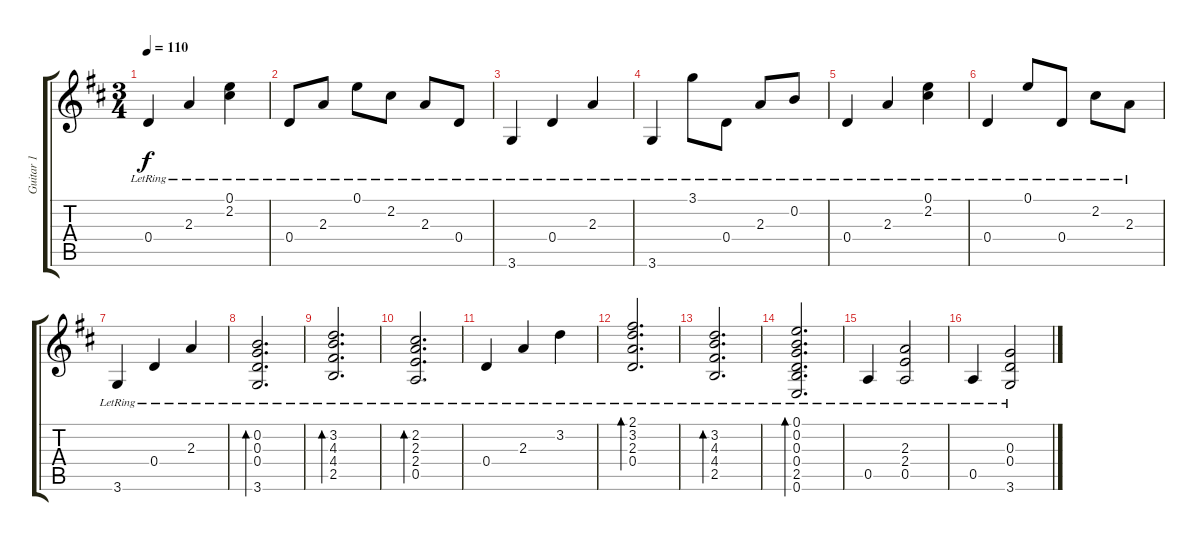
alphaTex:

\track ("Guitar 1" "Guitar 1") {instrument acousticguitarsteel}
\staff {score tabs}
\tuning (E4 B3 G3 D3 A2 E2) {hide}
\ts (3 4)
\tempo 110
\clef g2
\ks d
0.4{lr}.4{dy f} 2.3{lr}.4 (0.1{lr} 2.2{lr}).4 |
0.4{lr}.8 2.3{lr}.8 0.1{lr}.8 2.2{lr}.8 2.3{lr}.8 0.4{lr}.8 |
3.6{lr}.4 0.4{lr}.4 2.3{lr}.4 |
3.6{lr}.4 3.1{lr}.8 0.4{lr}.8 2.3{lr}.8 0.2{lr}.8 |
0.4{lr}.4 2.3{lr}.4 (0.1{lr} 2.2{lr}).4 |
0.4{lr}.4 0.1{lr}.8 0.4{lr}.8 2.2{lr}.8 2.3{lr}.8 |
3.6{lr}.4 0.4{lr}.4 2.3{lr}.4 |
(0.2{lr} 0.3{lr} 0.4{lr} 3.6{lr}).2{d bd 240} |
(3.2{lr} 4.3{lr} 4.4{lr} 2.5{lr}).2{d bd 240} |
(2.2{lr} 2.3{lr} 2.4{lr} 0.5{lr}).2{d bd 240} |
0.4{lr}.4 2.3{lr}.4 3.2{lr}.4 |
(2.1{lr} 3.2{lr} 2.3{lr} 0.4{lr}).2{d bd 240} |
(3.2{lr} 4.3{lr} 4.4{lr} 2.5{lr}).2{d bd 240} |
(0.1{lr} 0.2{lr} 0.3{lr} 0.4{lr} 2.5{lr} 0.6{lr}).2{d bd 120} |
0.5{lr}.4 (2.3{lr} 2.4{lr} 0.5{lr}).2 |
0.5{lr}.4 (0.3{lr} 0.4{lr} 3.6{lr}).2
